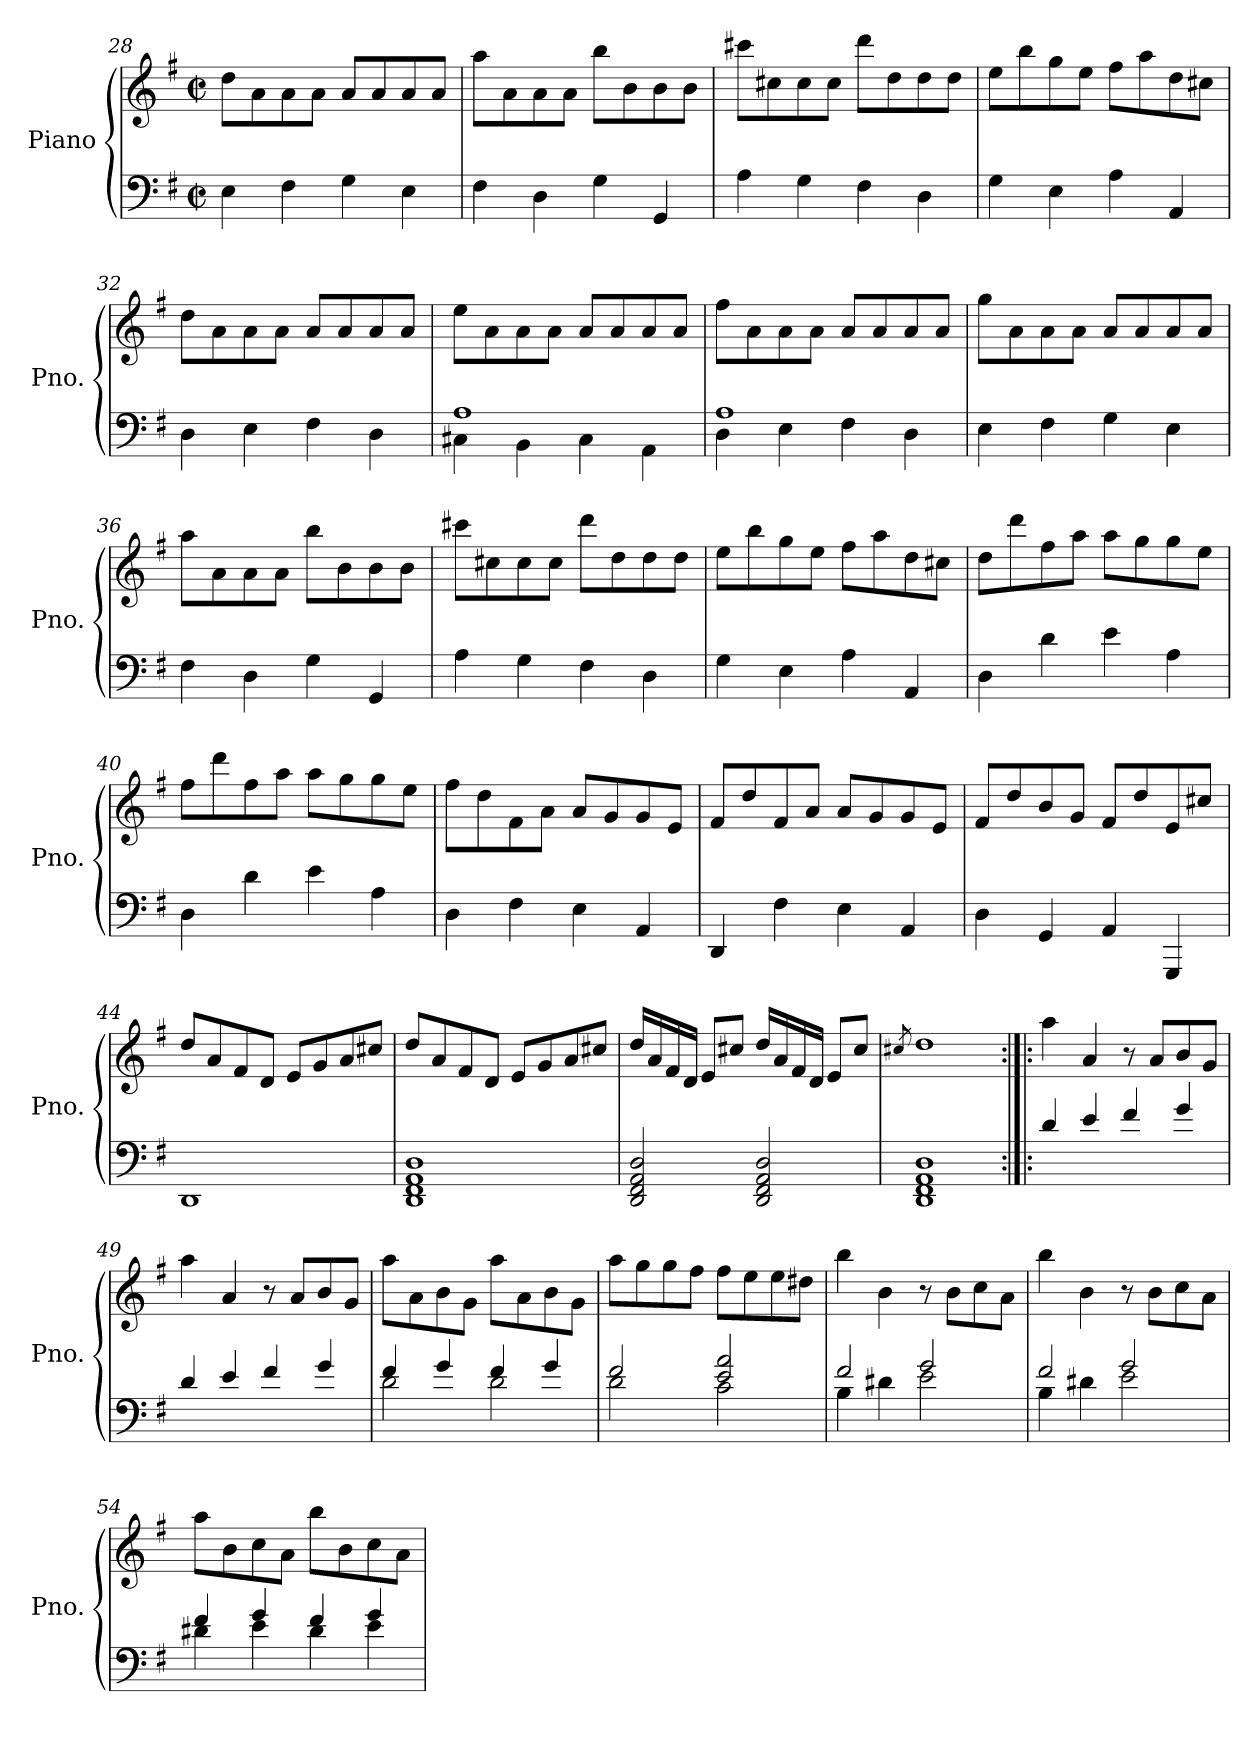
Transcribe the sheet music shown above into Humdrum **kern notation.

**kern	**kern
*part1	*part1
*staff2	*staff1
*I"Piano	*
*I'Pno.	*
!!LO:LB:g=z
*clefF4	*clefG2
*k[f#]	*k[f#]
*M2/2	*M2/2
*met(c|)	*met(c|)
=28	=28
4E\	8dd\L
.	8a\
4F#\	8a\
.	8a\J
4G\	8a/L
.	8a/
4E\	8a/
.	8a/J
=29	=29
4F#\	8aa\L
.	8a\
4D\	8a\
.	8a\J
4G\	8bb\L
.	8b\
4GG/	8b\
.	8b\J
=30	=30
4A\	8ccc#X\L
.	8cc#X\
4G\	8cc#\
.	8cc#\J
4F#\	8ddd\L
.	8dd\
4D\	8dd\
.	8dd\J
=31	=31
4G\	8ee\L
.	8bb\
4E\	8gg\
.	8ee\J
4A\	8ff#\L
.	8aa\
4AA/	8dd\
.	8cc#X\J
!!LO:LB:g=z
=32	=32
4D\	8dd\L
.	8a\
4E\	8a\
.	8a\J
4F#\	8a/L
.	8a/
4D\	8a/
.	8a/J
=33	=33
*^	*
4C#X\	1A	8ee\L
.	.	8a\
4BB\	.	8a\
.	.	8a\J
4C#\	.	8a/L
.	.	8a/
4AA\	.	8a/
.	.	8a/J
=34	=34	=34
4D\	1A	8ff#\L
.	.	8a\
4E\	.	8a\
.	.	8a\J
4F#\	.	8a/L
.	.	8a/
4D\	.	8a/
.	.	8a/J
*v	*v	*
=35	=35
4E\	8gg\L
.	8a\
4F#\	8a\
.	8a\J
4G\	8a/L
.	8a/
4E\	8a/
.	8a/J
!!LO:LB:g=z
=36	=36
4F#\	8aa\L
.	8a\
4D\	8a\
.	8a\J
4G\	8bb\L
.	8b\
4GG/	8b\
.	8b\J
=37	=37
4A\	8ccc#X\L
.	8cc#X\
4G\	8cc#\
.	8cc#\J
4F#\	8ddd\L
.	8dd\
4D\	8dd\
.	8dd\J
=38	=38
4G\	8ee\L
.	8bb\
4E\	8gg\
.	8ee\J
4A\	8ff#\L
.	8aa\
4AA/	8dd\
.	8cc#X\J
=39	=39
4D\	8dd\L
.	8ddd\
4d\	8ff#\
.	8aa\J
4e\	8aa\L
.	8gg\
4A\	8gg\
.	8ee\J
!!LO:LB:g=z
=40	=40
4D\	8ff#\L
.	8ddd\
4d\	8ff#\
.	8aa\J
4e\	8aa\L
.	8gg\
4A\	8gg\
.	8ee\J
=41	=41
4D\	8ff#\L
.	8dd\
4F#\	8f#\
.	8a\J
4E\	8a/L
.	8g/
4AA/	8g/
.	8e/J
=42	=42
4DD/	8f#/L
.	8dd/
4F#\	8f#/
.	8a/J
4E\	8a/L
.	8g/
4AA/	8g/
.	8e/J
=43	=43
4D\	8f#/L
.	8dd/
4GG/	8b/
.	8g/J
4AA/	8f#/L
.	8dd/
4GGG/	8e/
.	8cc#X/J
!!LO:LB:g=z
=44	=44
1DD	8dd/L
.	8a/
.	8f#/
.	8d/J
.	8e/L
.	8g/
.	8a/
.	8cc#X/J
=45	=45
1DD 1FF# 1AA 1D	8dd/L
.	8a/
.	8f#/
.	8d/J
.	8e/L
.	8g/
.	8a/
.	8cc#X/J
=46	=46
2DD/ 2FF#/ 2AA/ 2D/	16dd/LL
.	16a/
.	16f#/
.	16d/JJ
.	8e/L
.	8cc#X/J
2DD/ 2FF#/ 2AA/ 2D/	16dd/LL
.	16a/
.	16f#/
.	16d/JJ
.	8e/L
.	8cc#/J
=47	=47
.	8qcc#X/
1DD 1FF# 1AA 1D	1dd
!!LO:PB:g=z
=48:|!|:	=48:|!|:
4d/	4aa\
4e/	4a/
4f#/	8r
.	8a/L
4g/	8b/
.	8g/J
=49	=49
4d/	4aa\
4e/	4a/
4f#/	8r
.	8a/L
4g/	8b/
.	8g/J
=50	=50
*^	*
4f#/	2d\	8aa\L
.	.	8a\
4g/	.	8b\
.	.	8g\J
4f#/	2d\	8aa\L
.	.	8a\
4g/	.	8b\
.	.	8g\J
=51	=51	=51
2f#/	2d\	8aa\L
.	.	8gg\
.	.	8gg\
.	.	8ff#\J
2e/ 2a/	2c\	8ff#\L
.	.	8ee\
.	.	8ee\
.	.	8dd#X\J
=52	=52	=52
2f#/	4B\	4bb\
.	4d#X\	4b\
2g/	2e\	8r
.	.	8b\L
.	.	8cc\
.	.	8a\J
=53	=53	=53
2f#/	4B\	4bb\
.	4d#X\	4b\
2g/	2e\	8r
.	.	8b\L
.	.	8cc\
.	.	8a\J
!!LO:LB:g=z
=54	=54	=54
4f#/	4d#X\	8aa\L
.	.	8b\
4g/	4e\	8cc\
.	.	8a\J
4f#/	4d#\	8bb\L
.	.	8b\
4g/	4e\	8cc\
.	.	8a\J
*v	*v	*
=	=
*-	*-
